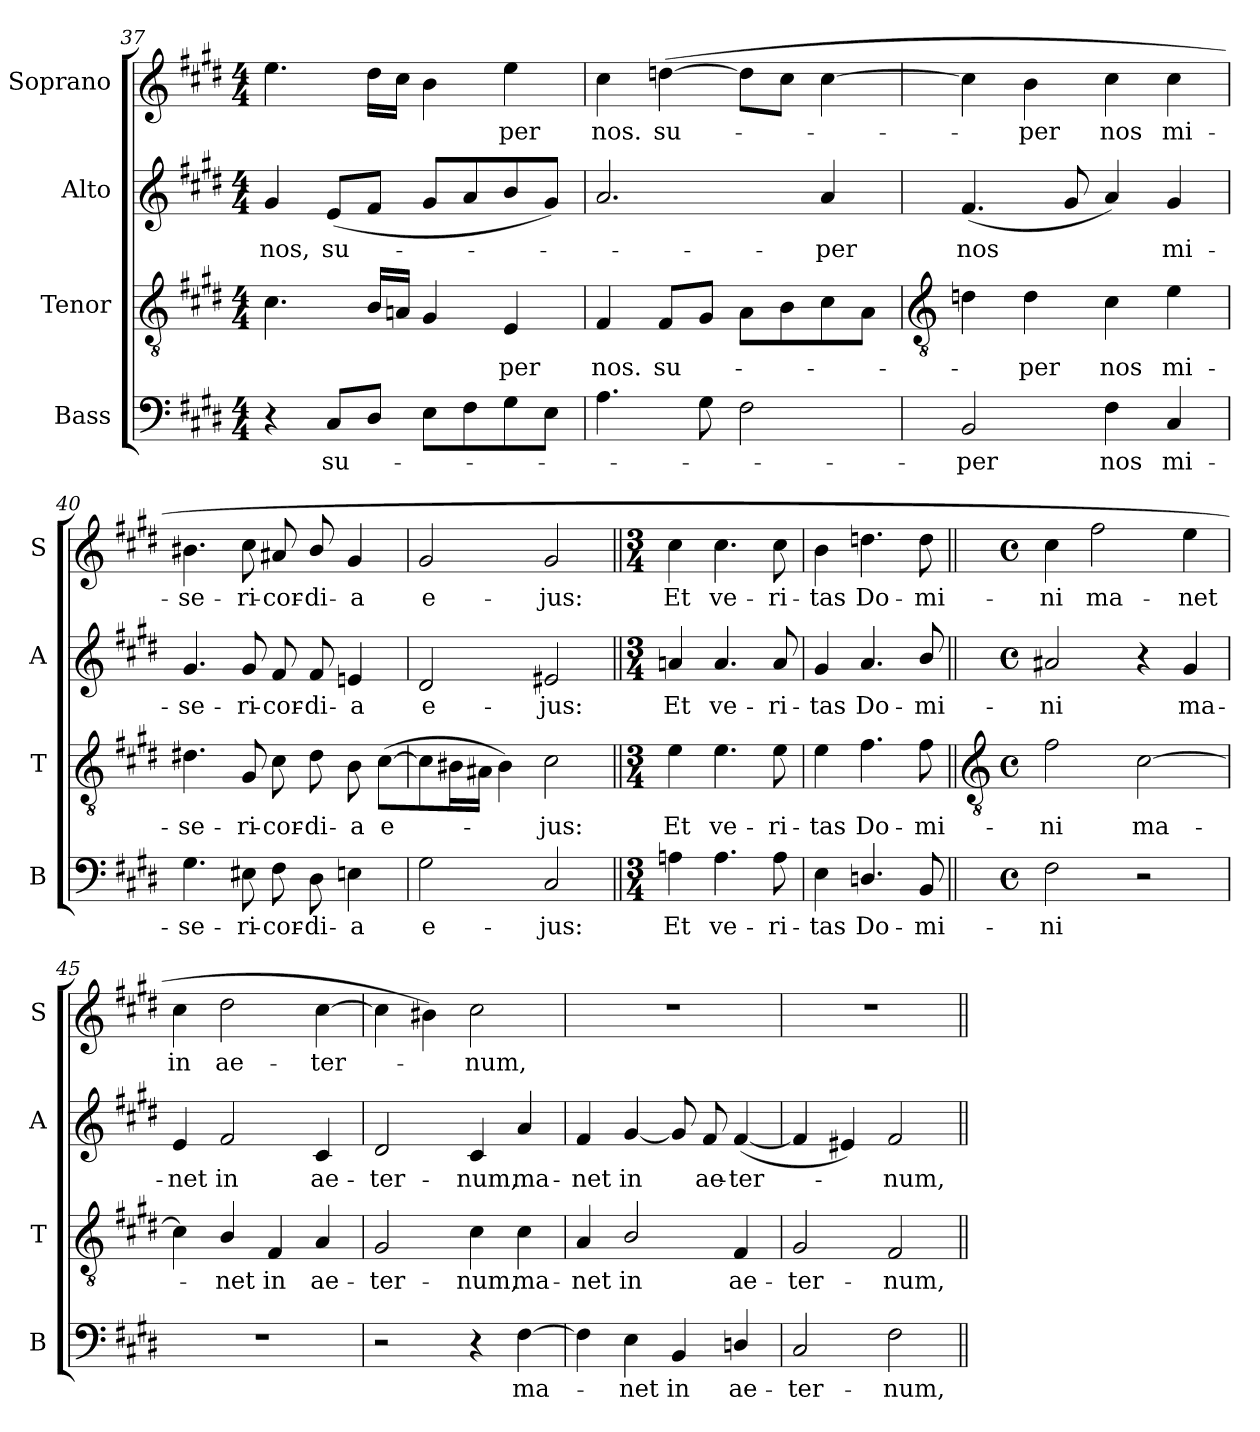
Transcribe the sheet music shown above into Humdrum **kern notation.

**kern	**text	**kern	**text	**kern	**text	**kern	**text
*part4	*part4	*part3	*part3	*part2	*part2	*part1	*part1
*staff4	*staff4	*staff3	*staff3	*staff2	*staff2	*staff1	*staff1
*I"Bass	*	*I"Tenor	*	*I"Alto	*	*I"Soprano	*
*I'B	*	*I'T	*	*I'A	*	*I'S	*
*clefF4	*	*clefGv2	*	*clefG2	*	*clefG2	*
*k[f#c#g#d#]	*	*k[f#c#g#d#]	*	*k[f#c#g#d#]	*	*k[f#c#g#d#]	*
*E:	*	*E:	*	*E:	*	*E:	*
*M4/4	*	*M4/4	*	*M4/4	*	*M4/4	*
=37	=37	=37	=37	=37	=37	=37	=37
!	!	!	!	!	!LO:LY:b	!	!
4r	.	4.c#	.	4g#	nos,	4.ee	.
!	!LO:LY:b	!	!	!	!LO:LY:b	!	!
8C#L	su-	.	.	(<8eL	su-	.	.
8D#J	.	16BLL	.	8f#J	.	16dd#LL	.
.	.	16AnJJ	.	.	.	16cc#JJ	.
8EL	.	4G#	.	8g#L	.	4b	.
8F#	.	.	.	8a	.	.	.
!	!	!	!LO:LY:b	!	!	!	!LO:LY:b
8G#	.	4E	per	8b	.	4ee	per
8EJ	.	.	.	8g#J)	.	.	.
=38	=38	=38	=38	=38	=38	=38	=38
!	!	!	!LO:LY:b	!	!	!	!LO:LY:b
4.A	.	4F#	nos.	2.a	.	4cc#	nos.
!	!	!	!LO:LY:b	!	!	!	!LO:LY:b
.	.	8F#L	su-	.	.	(>[4ddn	su-
8G#	.	8G#J	.	.	.	.	.
2F#	.	8AL	.	.	.	8ddL]	.
.	.	8B	.	.	.	8cc#J	.
!	!	!	!	!	!LO:LY:b	!	!
.	.	8c#	.	4a	per	[4cc#	.
.	.	8AJ	.	.	.	.	.
!!LO:LB:g=z
=39	=39	=39	=39	=39	=39	=39	=39
*	*	*clefGv2	*	*	*	*	*
!	!LO:LY:b	!	!	!	!LO:LY:b	!	!
2BB	per	4dn	.	(<4.f#	nos	4cc#]	.
!	!	!	!LO:LY:b	!	!	!	!LO:LY:b
.	.	4d	per	.	.	4b	per
.	.	.	.	8g#	.	.	.
!	!LO:LY:b	!	!LO:LY:b	!	!	!	!LO:LY:b
4F#	nos	4c#	nos	4a)	.	4cc#	nos
!	!LO:LY:b	!	!LO:LY:b	!	!LO:LY:b	!	!LO:LY:b
4C#	mi-	4e	mi-	4g#	mi-	4cc#	mi-
=40	=40	=40	=40	=40	=40	=40	=40
!	!LO:LY:b	!	!LO:LY:b	!	!LO:LY:b	!	!LO:LY:b
4.G#	-se-	4.d#X	-se-	4.g#	-se-	4.b#X	-se-
!	!LO:LY:b	!	!LO:LY:b	!	!LO:LY:b	!	!LO:LY:b
8E#X	-ri-	8G#	-ri-	8g#	-ri-	8cc#	-ri-
!	!LO:LY:b	!	!LO:LY:b	!	!LO:LY:b	!	!LO:LY:b
8F#	-cor-	8c#	-cor-	8f#	-cor-	8a#X	-cor-
!	!LO:LY:b	!	!LO:LY:b	!	!LO:LY:b	!	!LO:LY:b
8D#	-di-	8d#	-di-	8f#	-di-	8b#/	-di-
!	!LO:LY:b	!	!LO:LY:b	!	!LO:LY:b	!	!LO:LY:b
4En	-a	8B	-a	4en	-a	4g#	-a
!	!	!	!LO:LY:b	!	!	!	!
.	.	(>[8c#L	e-	.	.	.	.
=41	=41	=41	=41	=41	=41	=41	=41
!	!LO:LY:b	!	!	!	!LO:LY:b	!	!LO:LY:b
2G#	e-	8c#]	.	2d#	e-	2g#	e-
.	.	16B#XL	.	.	.	.	.
.	.	16A#XJJ	.	.	.	.	.
.	.	4B#)	.	.	.	.	.
!	!LO:LY:b	!	!LO:LY:b	!	!LO:LY:b	!	!LO:LY:b
2C#	-jus:	2c#	jus:	2e#X	-jus:	2g#	-jus:
=42||	=42||	=42||	=42||	=42||	=42||	=42||	=42||
*M3/4	*	*M3/4	*	*M3/4	*	*M3/4	*
!	!LO:LY:b	!	!LO:LY:b	!	!LO:LY:b	!	!LO:LY:b
4An	Et	4e	Et	4an	Et	4cc#	Et
!	!LO:LY:b	!	!LO:LY:b	!	!LO:LY:b	!	!LO:LY:b
4.A	ve-	4.e	ve-	4.a	ve-	4.cc#	ve-
!	!LO:LY:b	!	!LO:LY:b	!	!LO:LY:b	!	!LO:LY:b
8A	-ri-	8e	-ri-	8a	-ri-	8cc#	-ri-
=43	=43	=43	=43	=43	=43	=43	=43
!	!LO:LY:b	!	!LO:LY:b	!	!LO:LY:b	!	!LO:LY:b
4E	-tas	4e	-tas	4g#	-tas	4b	-tas
!	!LO:LY:b	!	!LO:LY:b	!	!LO:LY:b	!	!LO:LY:b
4.Dn/	Do-	4.f#	Do-	4.a	Do-	4.ddn	Do-
!	!LO:LY:b	!	!LO:LY:b	!	!LO:LY:b	!	!LO:LY:b
8BB	-mi-	8f#	-mi-	8b/	-mi-	8dd	-mi-
!!LO:LB:g=z
=44||	=44||	=44||	=44||	=44||	=44||	=44||	=44||
*	*	*clefGv2	*	*	*	*	*
*M4/4	*	*M4/4	*	*M4/4	*	*M4/4	*
*met(c)	*	*met(c)	*	*met(c)	*	*met(c)	*
!	!LO:LY:b	!	!LO:LY:b	!	!LO:LY:b	!	!LO:LY:b
2F#	-ni	2f#	-ni	2a#X	-ni	4cc#	-ni
!	!	!	!	!	!	!	!LO:LY:b
.	.	.	.	.	.	2ff#	ma-
!	!	!	!LO:LY:b	!	!	!	!
2r	.	[2c#	ma-	4r	.	.	.
!	!	!	!	!	!LO:LY:b	!	!LO:LY:b
.	.	.	.	4g#	ma-	4ee	-net
=45	=45	=45	=45	=45	=45	=45	=45
!	!	!	!	!	!LO:LY:b	!	!LO:LY:b
1r	.	4c#]	.	4e	-net	4cc#	in
!	!	!	!LO:LY:b	!	!LO:LY:b	!	!LO:LY:b
.	.	4B/	net	2f#	in	2dd#	ae-
!	!	!	!LO:LY:b	!	!	!	!
.	.	4F#	in	.	.	.	.
!	!	!	!LO:LY:b	!	!LO:LY:b	!	!LO:LY:b
.	.	4A	ae-	4c#	ae-	[4cc#	-ter-
=46	=46	=46	=46	=46	=46	=46	=46
!	!	!	!LO:LY:b	!	!LO:LY:b	!	!
2r	.	2G#	-ter-	2d#	-ter-	4cc#]	.
.	.	.	.	.	.	4b#X)	.
!	!	!	!LO:LY:b	!	!LO:LY:b	!	!LO:LY:b
4r	.	4c#	-num,	4c#	-num,	2cc#	num,
!	!LO:LY:b	!	!LO:LY:b	!	!LO:LY:b	!	!
[4F#	ma-	4c#	ma-	4a	ma-	.	.
=47	=47	=47	=47	=47	=47	=47	=47
!	!	!	!LO:LY:b	!	!LO:LY:b	!	!
4F#]	.	4A	-net	4f#	-net	1r	.
!	!LO:LY:b	!	!LO:LY:b	!	!LO:LY:b	!	!
4E	net	2B/	in	[4g#	in	.	.
!	!LO:LY:b	!	!	!	!	!	!
4BB	in	.	.	8g#]	.	.	.
!	!	!	!	!	!LO:LY:b	!	!
.	.	.	.	8f#	ae-	.	.
!	!LO:LY:b	!	!LO:LY:b	!	!LO:LY:b	!	!
4Dn/	ae-	4F#	ae-	(<[4f#	-ter-	.	.
=48	=48	=48	=48	=48	=48	=48	=48
!	!LO:LY:b	!	!LO:LY:b	!	!	!	!
2C#	-ter-	2G#	-ter-	4f#]	.	1r	.
.	.	.	.	4e#X)	.	.	.
!	!LO:LY:b	!	!LO:LY:b	!	!LO:LY:b	!	!
2F#	-num,	2F#	-num,	2f#	num,	.	.
=||	=||	=||	=||	=||	=||	=||	=||
*-	*-	*-	*-	*-	*-	*-	*-
